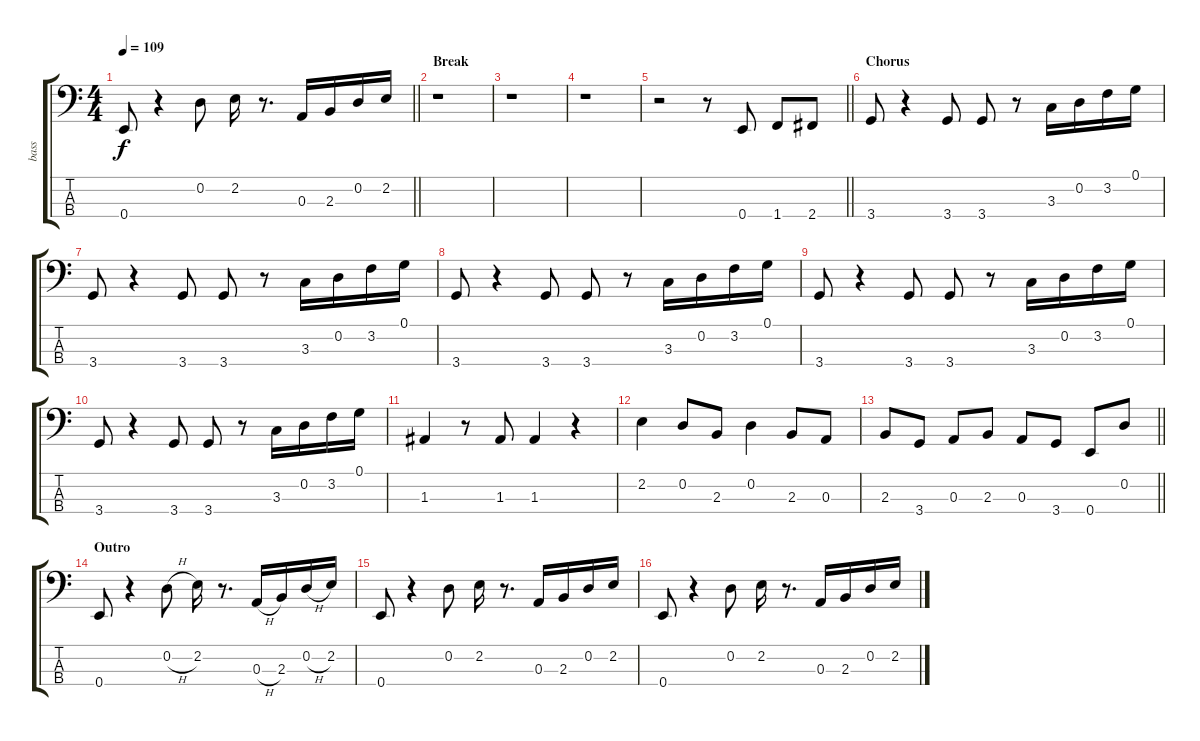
\track ("bass" "bass") {instrument electricbassfinger}
\staff {score tabs}
\tuning (G2 D2 A1 E1) {hide}
\ts (4 4)
\tempo 109
\clef f4
\barLineRight lightlight
\ks aminor
0.4.8{dy f} r.4 0.2.8 2.2.16 r.8{d} 0.3.16 2.3.16 0.2.16 2.2.16 |
\section ("" "Break")
r.1 |
r.1 |
r.1 |
\barLineRight lightlight
r.2 r.8 0.4.8 1.4.8 2.4.8 |
\section ("" "Chorus")
3.4.8 r.4 3.4.8 3.4.8 r.8 3.3.16 0.2.16 3.2.16 0.1.16 |
3.4.8 r.4 3.4.8 3.4.8 r.8 3.3.16 0.2.16 3.2.16 0.1.16 |
3.4.8 r.4 3.4.8 3.4.8 r.8 3.3.16 0.2.16 3.2.16 0.1.16 |
3.4.8 r.4 3.4.8 3.4.8 r.8 3.3.16 0.2.16 3.2.16 0.1.16 |
3.4.8 r.4 3.4.8 3.4.8 r.8 3.3.16 0.2.16 3.2.16 0.1.16 |
1.3.4 r.8 1.3.8 1.3.4 r.4 |
2.2.4 0.2.8 2.3.8 0.2.4 2.3.8 0.3.8 |
\barLineRight lightlight
2.3.8 3.4.8 0.3.8 2.3.8 0.3.8 3.4.8 0.4.8 0.2.8 |
\section ("" "Outro")
0.4.8 r.4 0.2{h}.8 2.2.16 r.8{d} 0.3{h}.16 2.3.16 0.2{h}.16 2.2.16 |
0.4.8 r.4 0.2.8 2.2.16 r.8{d} 0.3.16 2.3.16 0.2.16 2.2.16 |
0.4.8 r.4 0.2.8 2.2.16 r.8{d} 0.3.16 2.3.16 0.2.16 2.2.16
